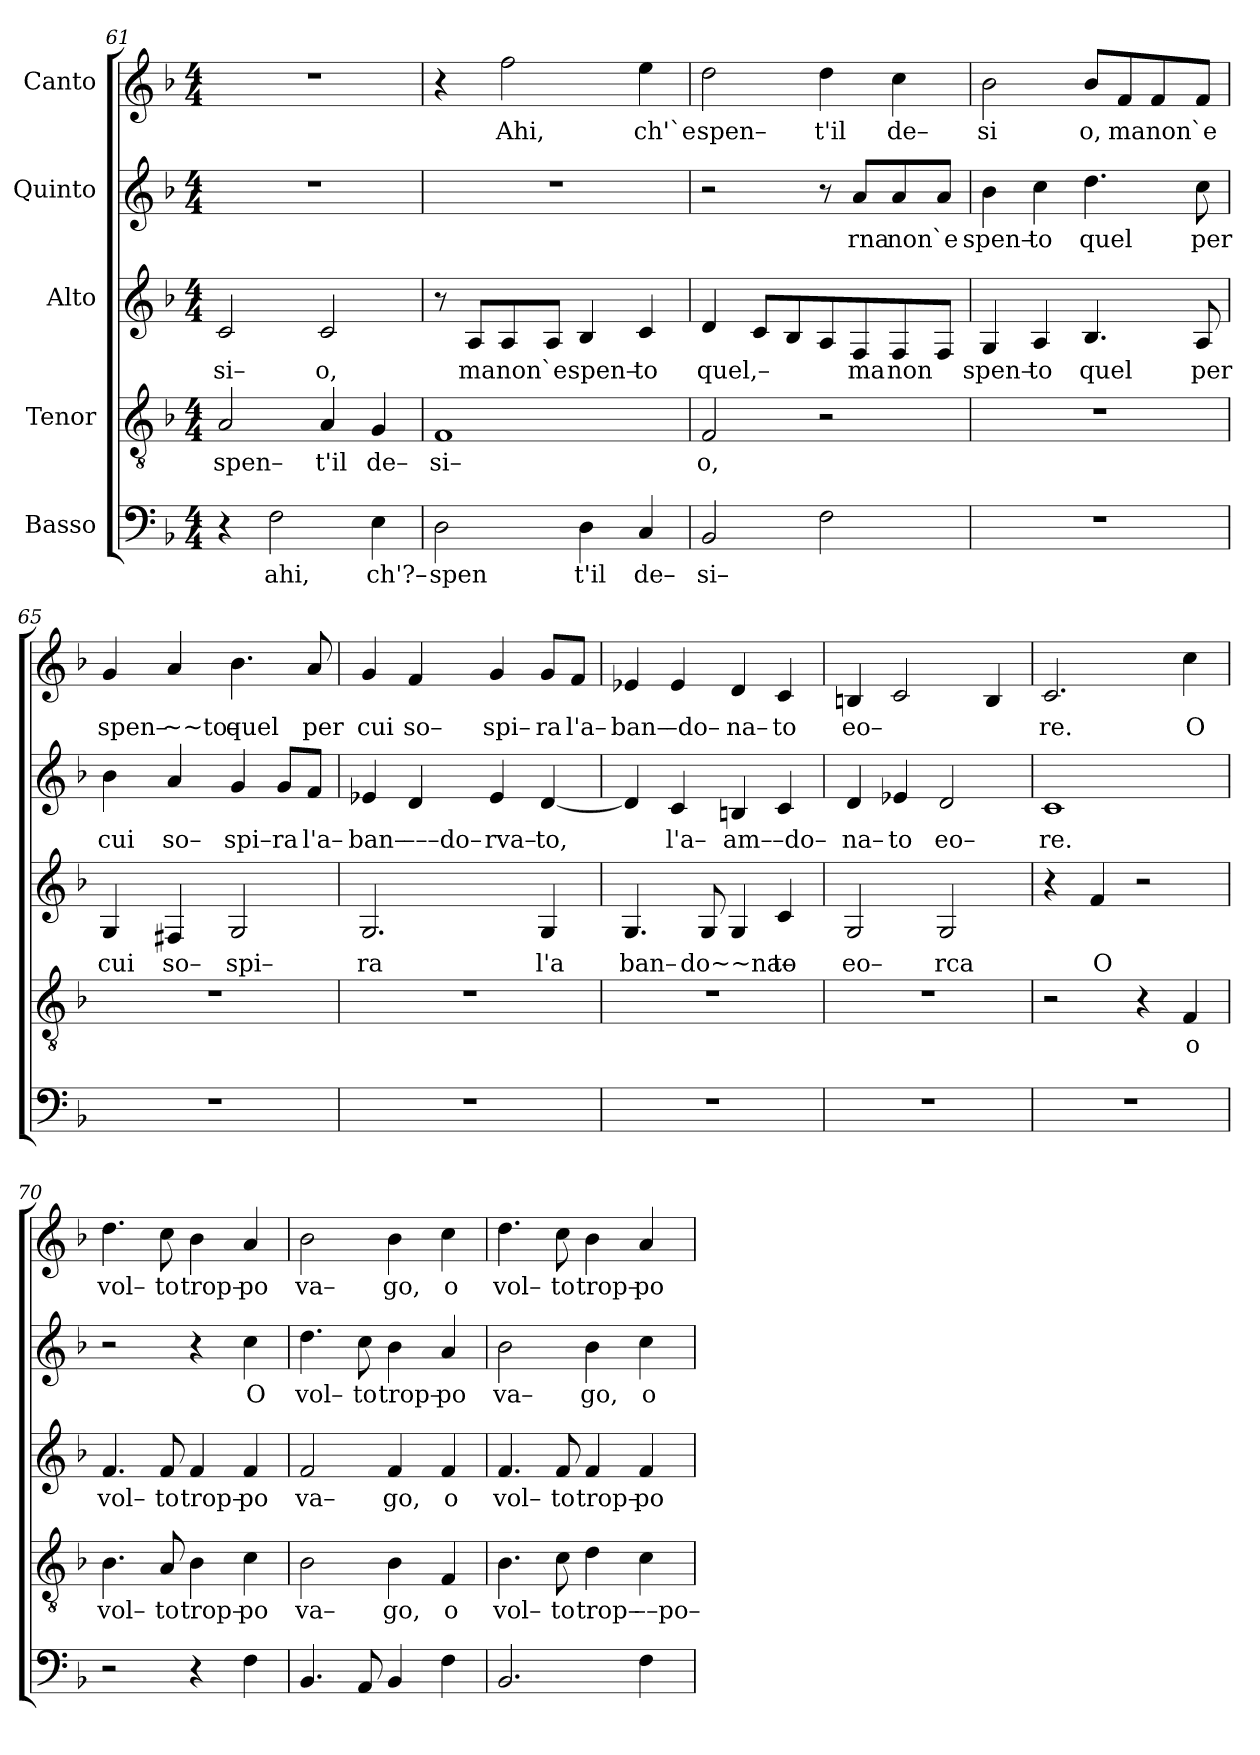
**kern	**text	**kern	**text	**kern	**text	**kern	**text	**kern	**text
*part5	*part5	*part4	*part4	*part3	*part3	*part2	*part2	*part1	*part1
*staff5	*staff5	*staff4	*staff4	*staff3	*staff3	*staff2	*staff2	*staff1	*staff1
*I"Basso	*	*I"Tenor	*	*I"Alto	*	*I"Quinto	*	*I"Canto	*
*clefF4	*	*clefGv2	*	*clefG2	*	*clefG2	*	*clefG2	*
*k[b-]	*	*k[b-]	*	*k[b-]	*	*k[b-]	*	*k[b-]	*
*F:	*	*F:	*	*F:	*	*F:	*	*F:	*
*M4/4	*	*M4/4	*	*M4/4	*	*M4/4	*	*M4/4	*
=61	=61	=61	=61	=61	=61	=61	=61	=61	=61
!	!	!	!LO:LY:b	!	!LO:LY:b	!	!	!	!
4r	.	2A/	spen–	2c/	si–	1r	.	1r	.
!	!LO:LY:b	!	!	!	!	!	!	!	!
2F\	ahi,	.	.	.	.	.	.	.	.
!	!	!	!LO:LY:b	!	!LO:LY:b	!	!	!	!
.	.	4A/	t'il	2c/	o,	.	.	.	.
!	!LO:LY:b	!	!LO:LY:b	!	!	!	!	!	!
4E\	ch'?–	4G/	de–	.	.	.	.	.	.
=62	=62	=62	=62	=62	=62	=62	=62	=62	=62
!	!LO:LY:b	!	!LO:LY:b	!	!	!	!	!	!
2D\	spen	1F	si–	8r	.	1r	.	4r	.
!	!	!	!	!	!LO:LY:b	!	!	!	!
.	.	.	.	8A/L	ma	.	.	.	.
!	!	!	!	!	!LO:LY:b	!	!	!	!LO:LY:b
.	.	.	.	8A/	non	.	.	2ff\	Ahi,
!	!	!	!	!	!LO:LY:b	!	!	!	!
.	.	.	.	8A/J	`e	.	.	.	.
!	!LO:LY:b	!	!	!	!LO:LY:b	!	!	!	!
4D\	t'il	.	.	4B-/	spen–	.	.	.	.
!	!LO:LY:b	!	!	!	!LO:LY:b	!	!	!	!LO:LY:b
4C/	de–	.	.	4c/	to	.	.	4ee\	ch'`e
=63	=63	=63	=63	=63	=63	=63	=63	=63	=63
!	!LO:LY:b	!	!LO:LY:b	!	!LO:LY:b	!	!	!	!LO:LY:b
2BB-/	si–	2F/	o,	4d/	quel,–	2r	.	2dd\	spen–
.	.	.	.	8c/L	.	.	.	.	.
.	.	.	.	8B-/	.	.	.	.	.
!	!	!	!	!	!	!	!	!	!LO:LY:b
2F\	.	2r	.	8A/	.	8r	.	4dd\	t'il
!	!	!	!	!	!LO:LY:b	!	!LO:LY:b	!	!
.	.	.	.	8F/	ma	8a/L	rna	.	.
!	!	!	!	!	!LO:LY:b	!	!LO:LY:b	!	!LO:LY:b
.	.	.	.	8F/	non	8a/	non	4cc\	de–
!	!	!	!	!	!	!	!LO:LY:b	!	!
.	.	.	.	8F/J	.	8a/J	`e	.	.
=64	=64	=64	=64	=64	=64	=64	=64	=64	=64
!	!	!	!	!	!LO:LY:b	!	!LO:LY:b	!	!LO:LY:b
1r	.	1r	.	4G/	spen–	4b-\	spen–	2b-\	si
!	!	!	!	!	!LO:LY:b	!	!LO:LY:b	!	!
.	.	.	.	4A/	to	4cc\	to	.	.
!	!	!	!	!	!LO:LY:b	!	!LO:LY:b	!	!LO:LY:b
.	.	.	.	4.B-/	quel	4.dd\	quel	8b-/L	o,
!	!	!	!	!	!	!	!	!	!LO:LY:b
.	.	.	.	.	.	.	.	8f/	ma
!	!	!	!	!	!	!	!	!	!LO:LY:b
.	.	.	.	.	.	.	.	8f/	non
!	!	!	!	!	!LO:LY:b	!	!LO:LY:b	!	!LO:LY:b
.	.	.	.	8A/	per	8cc\	per	8f/J	`e
=65	=65	=65	=65	=65	=65	=65	=65	=65	=65
!	!	!	!	!	!LO:LY:b	!	!LO:LY:b	!	!LO:LY:b
1r	.	1r	.	4G/	cui	4b-\	cui	4g/	spen–
!	!	!	!	!	!LO:LY:b	!	!LO:LY:b	!	!LO:LY:b
.	.	.	.	4F#X/	so–	4a/	so–	4a/	~~to–
!	!	!	!	!	!LO:LY:b	!	!LO:LY:b	!	!LO:LY:b
.	.	.	.	2G/	spi–	4g/	spi–	4.b-\	quel
!	!	!	!	!	!	!	!LO:LY:b	!	!
.	.	.	.	.	.	8g/L	ra	.	.
!	!	!	!	!	!	!	!LO:LY:b	!	!LO:LY:b
.	.	.	.	.	.	8f/J	l'a–	8a/	per
=66	=66	=66	=66	=66	=66	=66	=66	=66	=66
!	!	!	!	!	!LO:LY:b	!	!LO:LY:b	!	!LO:LY:b
1r	.	1r	.	2.G/	ra	4e-X/	ban–	4g/	cui
!	!	!	!	!	!	!	!LO:LY:b	!	!LO:LY:b
.	.	.	.	.	.	4d/	–––do–	4f/	so–
!	!	!	!	!	!	!	!LO:LY:b	!	!LO:LY:b
.	.	.	.	.	.	4e-/	rva–	4g/	spi–
!	!	!	!	!	!LO:LY:b	!	!LO:LY:b	!	!LO:LY:b
.	.	.	.	4G/	l'a	[4d/	to,	8g/L	ra
!	!	!	!	!	!	!	!	!	!LO:LY:b
.	.	.	.	.	.	.	.	8f/J	l'a–
=67	=67	=67	=67	=67	=67	=67	=67	=67	=67
!	!	!	!	!	!LO:LY:b	!	!	!	!LO:LY:b
1r	.	1r	.	4.G/	ban–	4d/]	.	4e-X/	ban–
!	!	!	!	!	!	!	!LO:LY:b	!	!LO:LY:b
.	.	.	.	.	.	4c/	l'a–	4e-/	–do–
!	!	!	!	!	!LO:LY:b	!	!	!	!
.	.	.	.	8G/	do~~na–	.	.	.	.
!	!	!	!	!	!	!	!LO:LY:b	!	!LO:LY:b
.	.	.	.	4G/	.	4Bn/	am–	4d/	na–
!	!	!	!	!	!LO:LY:b	!	!LO:LY:b	!	!LO:LY:b
.	.	.	.	4c/	to	4c/	–do–	4c/	to
=68	=68	=68	=68	=68	=68	=68	=68	=68	=68
!	!	!	!	!	!LO:LY:b	!	!LO:LY:b	!	!LO:LY:b
1r	.	1r	.	2G/	eo–	4d/	na–	4Bn/	eo–
!	!	!	!	!	!	!	!LO:LY:b	!	!
.	.	.	.	.	.	4e-X/	to	2c/	.
!	!	!	!	!	!LO:LY:b	!	!LO:LY:b	!	!
.	.	.	.	2G/	rca	2d/	eo–	.	.
.	.	.	.	.	.	.	.	4B/	.
=69	=69	=69	=69	=69	=69	=69	=69	=69	=69
!	!	!	!	!	!	!	!LO:LY:b	!	!LO:LY:b
1r	.	2r	.	4r	.	1c	re.	2.c/	re.
!	!	!	!	!	!LO:LY:b	!	!	!	!
.	.	.	.	4f/	O	.	.	.	.
.	.	4r	.	2r	.	.	.	.	.
!	!	!	!LO:LY:b	!	!	!	!	!	!LO:LY:b
.	.	4F/	o	.	.	.	.	4cc\	O
=70	=70	=70	=70	=70	=70	=70	=70	=70	=70
!	!	!	!LO:LY:b	!	!LO:LY:b	!	!	!	!LO:LY:b
2r	.	4.B-\	vol–	4.f/	vol–	2r	.	4.dd\	vol–
!	!	!	!LO:LY:b	!	!LO:LY:b	!	!	!	!LO:LY:b
.	.	8A/	to	8f/	to	.	.	8cc\	to
!	!	!	!LO:LY:b	!	!LO:LY:b	!	!	!	!LO:LY:b
4r	.	4B-\	trop–	4f/	trop–	4r	.	4b-\	trop–
!	!	!	!LO:LY:b	!	!LO:LY:b	!	!LO:LY:b	!	!LO:LY:b
4F\	.	4c\	po	4f/	po	4cc\	O	4a/	po
=71	=71	=71	=71	=71	=71	=71	=71	=71	=71
!	!	!	!LO:LY:b	!	!LO:LY:b	!	!LO:LY:b	!	!LO:LY:b
4.BB-/	.	2B-\	va–	2f/	va–	4.dd\	vol–	2b-\	va–
!	!	!	!	!	!	!	!LO:LY:b	!	!
8AA/	.	.	.	.	.	8cc\	to	.	.
!	!	!	!LO:LY:b	!	!LO:LY:b	!	!LO:LY:b	!	!LO:LY:b
4BB-/	.	4B-\	go,	4f/	go,	4b-\	trop–	4b-\	go,
!	!	!	!LO:LY:b	!	!LO:LY:b	!	!LO:LY:b	!	!LO:LY:b
4F\	.	4F/	o	4f/	o	4a/	po	4cc\	o
=72	=72	=72	=72	=72	=72	=72	=72	=72	=72
!	!	!	!LO:LY:b	!	!LO:LY:b	!	!LO:LY:b	!	!LO:LY:b
2.BB-/	.	4.B-\	vol–	4.f/	vol–	2b-\	va–	4.dd\	vol–
!	!	!	!LO:LY:b	!	!LO:LY:b	!	!	!	!LO:LY:b
.	.	8c\	to	8f/	to	.	.	8cc\	to
!	!	!	!LO:LY:b	!	!LO:LY:b	!	!LO:LY:b	!	!LO:LY:b
.	.	4d\	trop–	4f/	trop–	4b-\	go,	4b-\	trop–
!	!	!	!LO:LY:b	!	!LO:LY:b	!	!LO:LY:b	!	!LO:LY:b
4F\	.	4c\	––po–	4f/	po	4cc\	o	4a/	po
=	=	=	=	=	=	=	=	=	=
*-	*-	*-	*-	*-	*-	*-	*-	*-	*-
